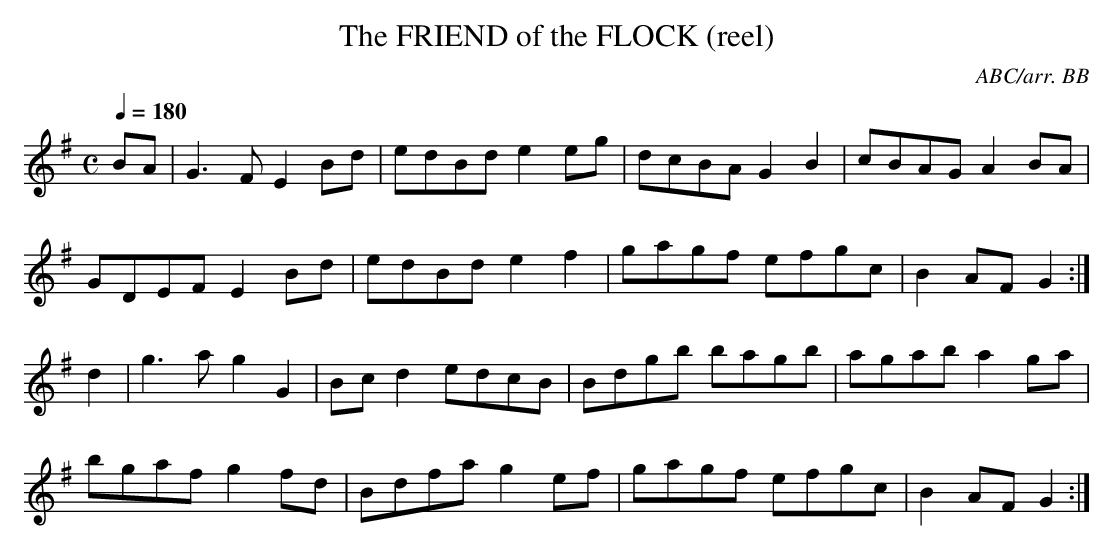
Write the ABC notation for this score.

X:1
T:FRIEND of the FLOCK (reel), The
Q:1/4=180
C:ABC/arr. BB
M:C
L:1/8
K:G
BA|G3F E2Bd|edBd e2eg|dcBA G2B2|cBAG A2BA|
GDEF E2Bd|edBd e2f2|gagf efgc|B2AF G2 :|
d2|g3a g2G2|Bcd2 edcB|Bdgb bagb|agab a2ga|
bgaf g2fd|Bdfa g2ef|gagf efgc|B2AF G2 :|
